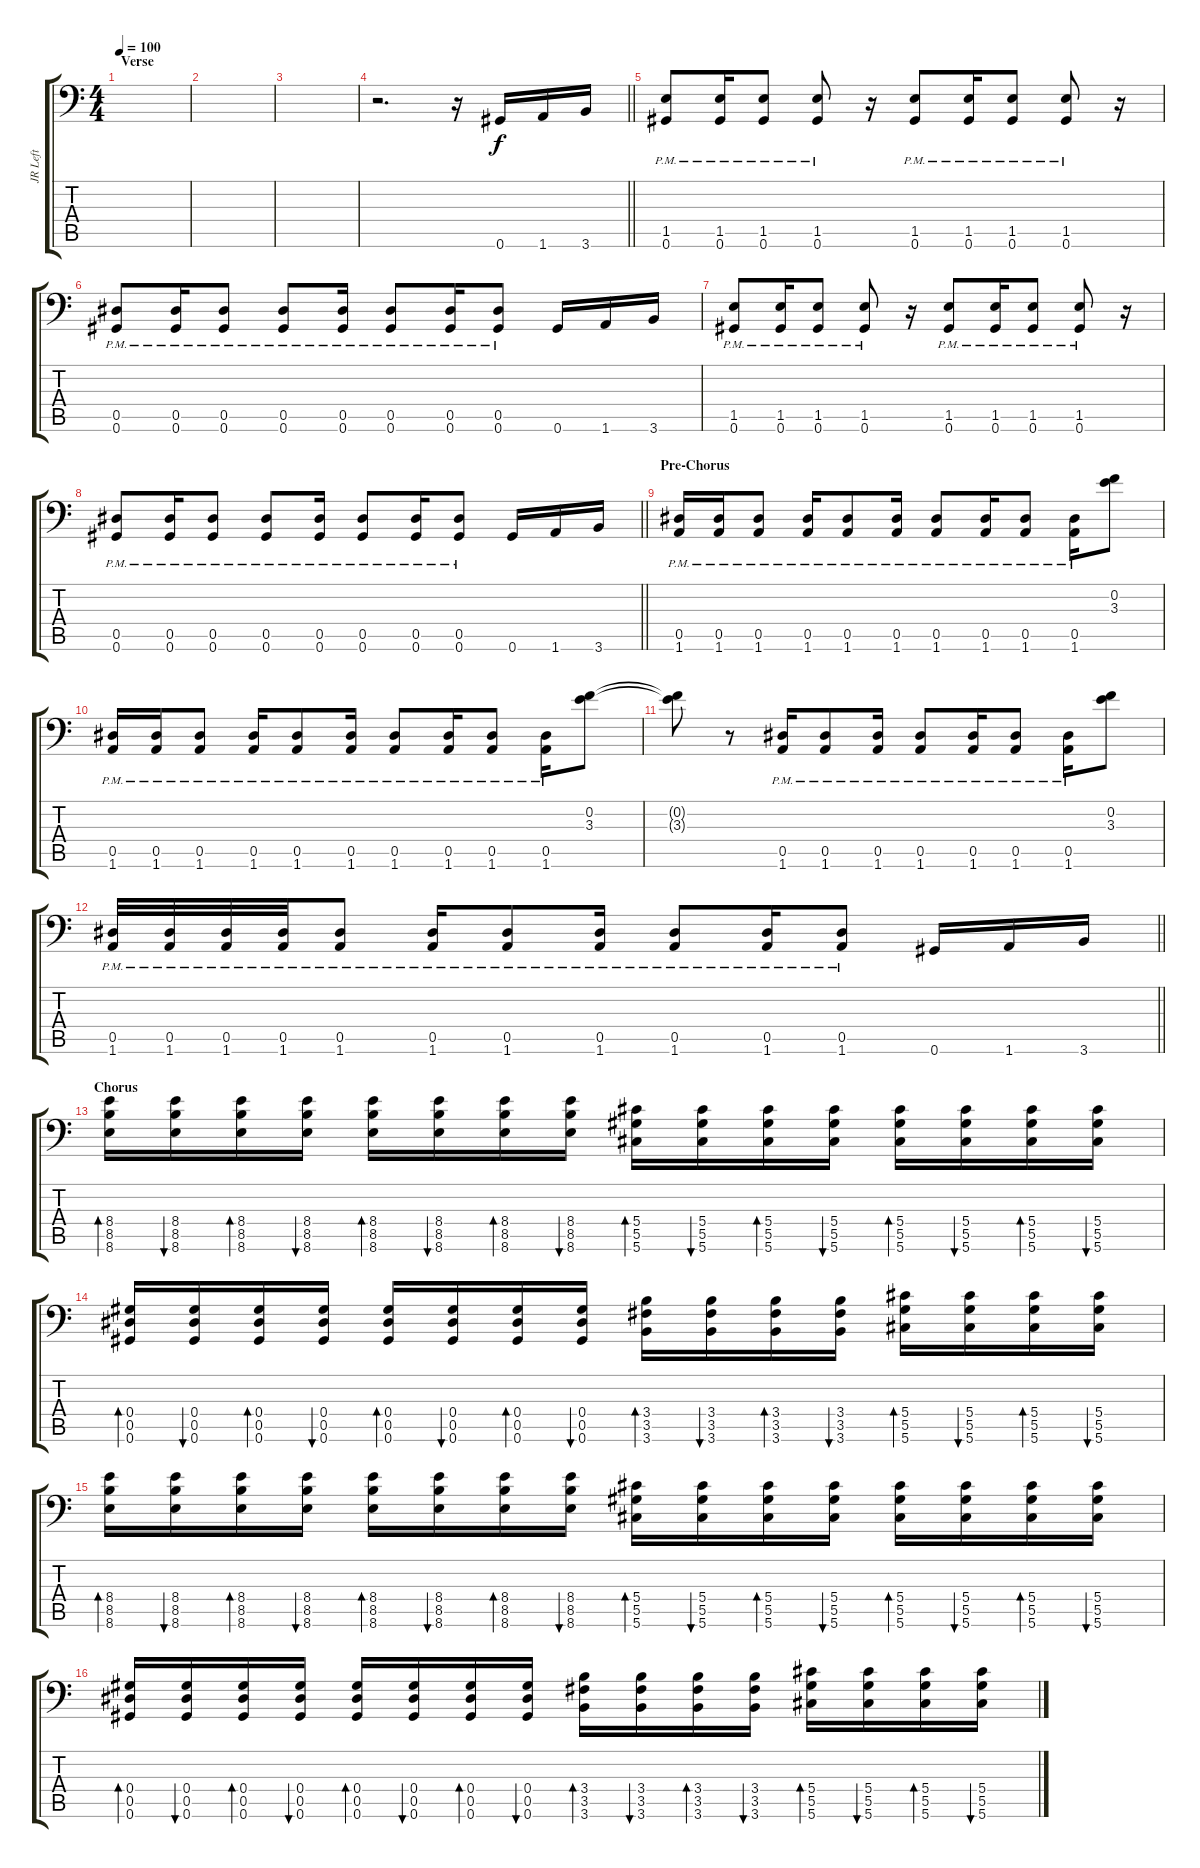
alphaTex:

\track ("JR Left" "JR Left") {instrument overdrivenguitar}
\staff {score tabs}
\tuning (Bb3 F3 Db3 Ab2 Eb2 Ab1) {hide}
\ts (4 4)
\section ("" "Verse")
\tempo 100
\clef f4
\ks c
|
|
|
\barLineRight lightlight
r.2{d} r.16 0.6.16 1.6.16 3.6.16 |
(1.5{pm} 0.6{pm}).8 (1.5{pm} 0.6{pm}).16 (1.5{pm} 0.6{pm}).8 (1.5{pm} 0.6{pm}).8 r.16 (1.5{pm} 0.6{pm}).8 (1.5{pm} 0.6{pm}).16 (1.5{pm} 0.6{pm}).8 (1.5{pm} 0.6{pm}).8 r.16 |
(0.5{pm} 0.6{pm}).8 (0.5{pm} 0.6{pm}).16 (0.5{pm} 0.6{pm}).8 (0.5{pm} 0.6{pm}).8 (0.5{pm} 0.6{pm}).16 (0.5{pm} 0.6{pm}).8 (0.5{pm} 0.6{pm}).16 (0.5{pm} 0.6{pm}).8 0.6.16 1.6.16 3.6.16 |
(1.5{pm} 0.6{pm}).8 (1.5{pm} 0.6{pm}).16 (1.5{pm} 0.6{pm}).8 (1.5{pm} 0.6{pm}).8 r.16 (1.5{pm} 0.6{pm}).8 (1.5{pm} 0.6{pm}).16 (1.5{pm} 0.6{pm}).8 (1.5{pm} 0.6{pm}).8 r.16 |
\barLineRight lightlight
(0.5{pm} 0.6{pm}).8 (0.5{pm} 0.6{pm}).16 (0.5{pm} 0.6{pm}).8 (0.5{pm} 0.6{pm}).8 (0.5{pm} 0.6{pm}).16 (0.5{pm} 0.6{pm}).8 (0.5{pm} 0.6{pm}).16 (0.5{pm} 0.6{pm}).8 0.6.16 1.6.16 3.6.16 |
\section ("" "Pre-Chorus")
(0.5{pm} 1.6{pm}).16 (0.5{pm} 1.6{pm}).16 (0.5{pm} 1.6{pm}).8 (0.5{pm} 1.6{pm}).16 (0.5{pm} 1.6{pm}).8 (0.5{pm} 1.6{pm}).16 (0.5{pm} 1.6{pm}).8 (0.5{pm} 1.6{pm}).16 (0.5{pm} 1.6{pm}).8 (0.5{pm} 1.6{pm}).16 (0.2 3.3).8 |
(0.5{pm} 1.6{pm}).16 (0.5{pm} 1.6{pm}).16 (0.5{pm} 1.6{pm}).8 (0.5{pm} 1.6{pm}).16 (0.5{pm} 1.6{pm}).8 (0.5{pm} 1.6{pm}).16 (0.5{pm} 1.6{pm}).8 (0.5{pm} 1.6{pm}).16 (0.5{pm} 1.6{pm}).8 (0.5{pm} 1.6{pm}).16 (0.2 3.3).8 |
(0.2{t} 3.3{t}).8 r.8 (0.5{pm} 1.6{pm}).16 (0.5{pm} 1.6{pm}).8 (0.5{pm} 1.6{pm}).16 (0.5{pm} 1.6{pm}).8 (0.5{pm} 1.6{pm}).16 (0.5{pm} 1.6{pm}).8 (0.5{pm} 1.6{pm}).16 (0.2 3.3).8 |
\barLineRight lightlight
(0.5{pm} 1.6{pm}).32 (0.5{pm} 1.6{pm}).32 (0.5{pm} 1.6{pm}).32 (0.5{pm} 1.6{pm}).32 (0.5{pm} 1.6{pm}).8 (0.5{pm} 1.6{pm}).16 (0.5{pm} 1.6{pm}).8 (0.5{pm} 1.6{pm}).16 (0.5{pm} 1.6{pm}).8 (0.5{pm} 1.6{pm}).16 (0.5{pm} 1.6{pm}).8 0.6.16 1.6.16 3.6.16 |
\section ("" "Chorus")
(8.4 8.5 8.6).16{bd 30} (8.4 8.5 8.6).16{bu 30} (8.4 8.5 8.6).16{bd 30} (8.4 8.5 8.6).16{bu 30} (8.4 8.5 8.6).16{bd 30} (8.4 8.5 8.6).16{bu 30} (8.4 8.5 8.6).16{bd 30} (8.4 8.5 8.6).16{bu 30} (5.4 5.5 5.6).16{bd 30} (5.4 5.5 5.6).16{bu 30} (5.4 5.5 5.6).16{bd 30} (5.4 5.5 5.6).16{bu 30} (5.4 5.5 5.6).16{bd 30} (5.4 5.5 5.6).16{bu 30} (5.4 5.5 5.6).16{bd 30} (5.4 5.5 5.6).16{bu 30} |
(0.4 0.5 0.6).16{bd 30} (0.4 0.5 0.6).16{bu 30} (0.4 0.5 0.6).16{bd 30} (0.4 0.5 0.6).16{bu 30} (0.4 0.5 0.6).16{bd 30} (0.4 0.5 0.6).16{bu 30} (0.4 0.5 0.6).16{bd 30} (0.4 0.5 0.6).16{bu 30} (3.4 3.5 3.6).16{bd 30} (3.4 3.5 3.6).16{bu 30} (3.4 3.5 3.6).16{bd 30} (3.4 3.5 3.6).16{bu 30} (5.4 5.5 5.6).16{bd 30} (5.4 5.5 5.6).16{bu 30} (5.4 5.5 5.6).16{bd 30} (5.4 5.5 5.6).16{bu 30} |
(8.4 8.5 8.6).16{bd 30} (8.4 8.5 8.6).16{bu 30} (8.4 8.5 8.6).16{bd 30} (8.4 8.5 8.6).16{bu 30} (8.4 8.5 8.6).16{bd 30} (8.4 8.5 8.6).16{bu 30} (8.4 8.5 8.6).16{bd 30} (8.4 8.5 8.6).16{bu 30} (5.4 5.5 5.6).16{bd 30} (5.4 5.5 5.6).16{bu 30} (5.4 5.5 5.6).16{bd 30} (5.4 5.5 5.6).16{bu 30} (5.4 5.5 5.6).16{bd 30} (5.4 5.5 5.6).16{bu 30} (5.4 5.5 5.6).16{bd 30} (5.4 5.5 5.6).16{bu 30} |
(0.4 0.5 0.6).16{bd 30} (0.4 0.5 0.6).16{bu 30} (0.4 0.5 0.6).16{bd 30} (0.4 0.5 0.6).16{bu 30} (0.4 0.5 0.6).16{bd 30} (0.4 0.5 0.6).16{bu 30} (0.4 0.5 0.6).16{bd 30} (0.4 0.5 0.6).16{bu 30} (3.4 3.5 3.6).16{bd 30} (3.4 3.5 3.6).16{bu 30} (3.4 3.5 3.6).16{bd 30} (3.4 3.5 3.6).16{bu 30} (5.4 5.5 5.6).16{bd 30} (5.4 5.5 5.6).16{bu 30} (5.4 5.5 5.6).16{bd 30} (5.4 5.5 5.6).16{bu 30}
